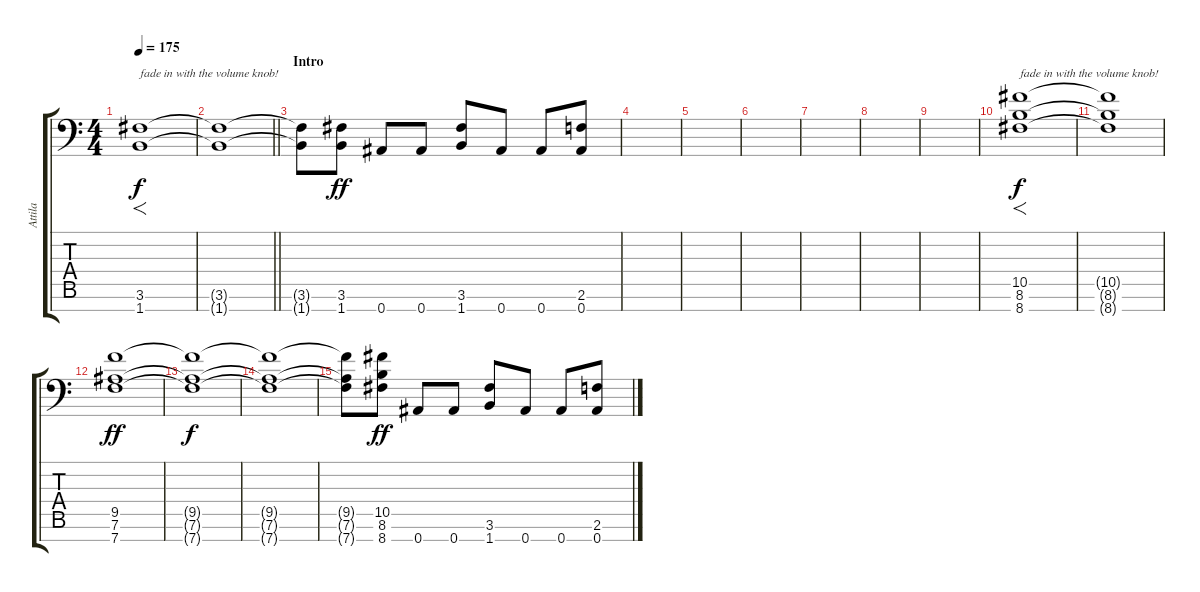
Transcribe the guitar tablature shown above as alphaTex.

\track ("Attila" "Attila") {instrument distortionguitar}
\staff {score tabs}
\tuning (Eb4 Bb3 Gb3 Db3 Ab2 Eb2 Bb1) {hide}
\ts (4 4)
\tempo 175
\clef f4
\ks c
(3.6 1.7).1{f txt "fade in with the volume knob!" dy f instrument distortionguitar} |
\barLineRight lightlight
(3.6{t} 1.7{t}).1 |
\section ("" "Intro")
(3.6{t} 1.7{t}).8 (3.6 1.7).8{dy ff} 0.7.8 0.7.8 (3.6 1.7).8 0.7.8 0.7.8 (2.6 0.7).8 |
|
|
|
|
|
|
(10.5 8.6 8.7).1{f txt "fade in with the volume knob!" dy f} |
(10.5{t} 8.6{t} 8.7{t}).1 |
(9.5 7.6 7.7).1{dy ff} |
(9.5{t} 7.6{t} 7.7{t}).1{dy f} |
(9.5{t} 7.6{t} 7.7{t}).1 |
(9.5{t} 7.6{t} 7.7{t}).8 (10.5 8.6 8.7).8{dy ff} 0.7.8 0.7.8 (3.6 1.7).8 0.7.8 0.7.8 (2.6 0.7).8
